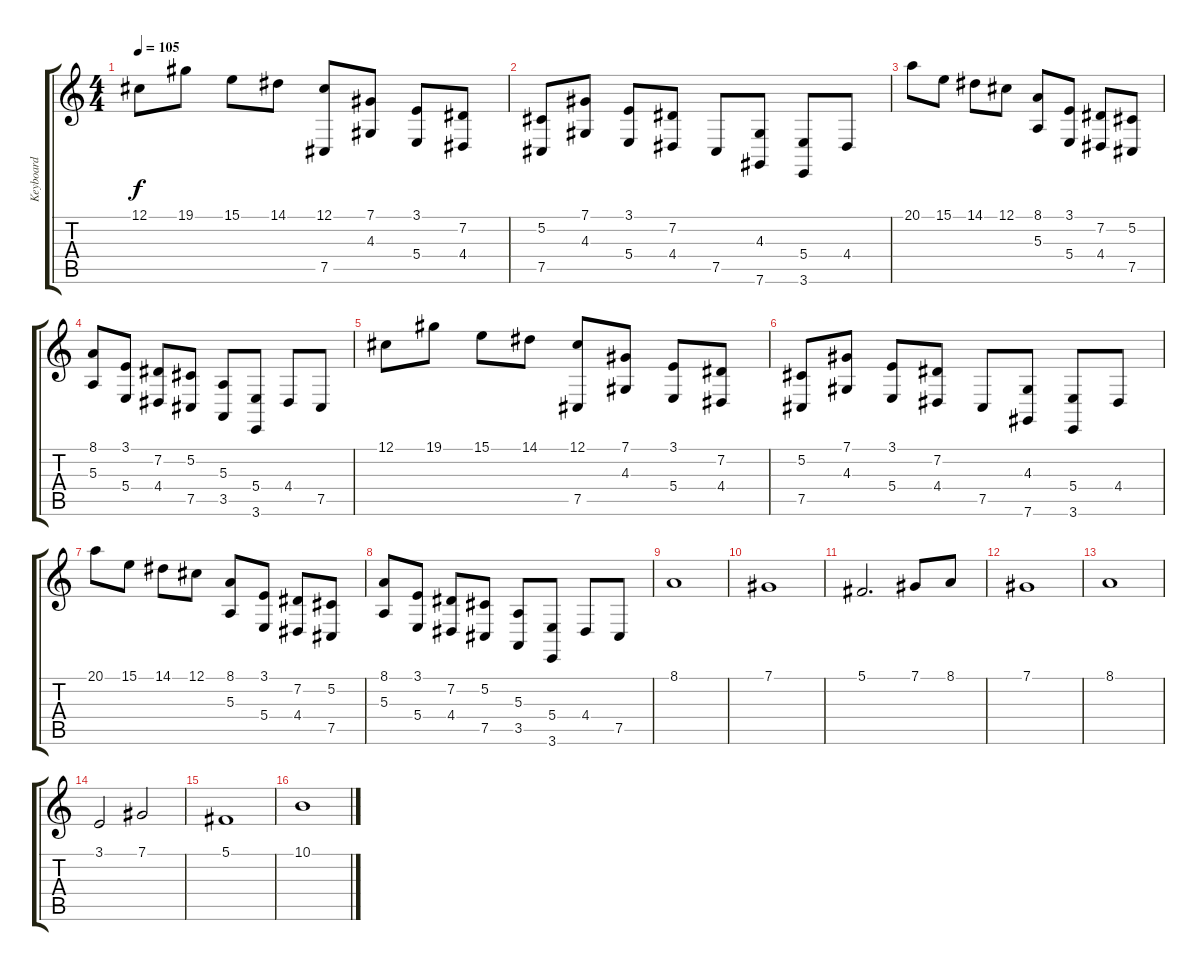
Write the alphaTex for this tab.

\track ("Keyboard" "Keyboard") {instrument synthstrings2}
\staff {score tabs}
\tuning (Db4 Ab3 E3 B2 Gb2 Db2) {hide}
\ts (4 4)
\tempo 105
\clef g2
\ks c
12.1.8{dy f} 19.1.8 15.1.8 14.1.8 (12.1 7.5).8 (7.1 4.3).8 (3.1 5.4).8 (7.2 4.4).8 |
(5.2 7.5).8 (7.1 4.3).8 (3.1 5.4).8 (7.2 4.4).8 7.5.8 (4.3 7.6).8 (5.4 3.6).8 4.4.8 |
20.1.8 15.1.8 14.1.8 12.1.8 (8.1 5.3).8 (3.1 5.4).8 (7.2 4.4).8 (5.2 7.5).8 |
(8.1 5.3).8 (3.1 5.4).8 (7.2 4.4).8 (5.2 7.5).8 (5.3 3.5).8 (5.4 3.6).8 4.4.8 7.5.8 |
12.1.8 19.1.8 15.1.8 14.1.8 (12.1 7.5).8 (7.1 4.3).8 (3.1 5.4).8 (7.2 4.4).8 |
(5.2 7.5).8 (7.1 4.3).8 (3.1 5.4).8 (7.2 4.4).8 7.5.8 (4.3 7.6).8 (5.4 3.6).8 4.4.8 |
20.1.8 15.1.8 14.1.8 12.1.8 (8.1 5.3).8 (3.1 5.4).8 (7.2 4.4).8 (5.2 7.5).8 |
(8.1 5.3).8 (3.1 5.4).8 (7.2 4.4).8 (5.2 7.5).8 (5.3 3.5).8 (5.4 3.6).8 4.4.8 7.5.8 |
8.1.1 |
7.1.1 |
5.1.2{d} 7.1.8 8.1.8 |
7.1.1 |
8.1.1 |
3.1.2 7.1.2 |
5.1.1 |
10.1.1
